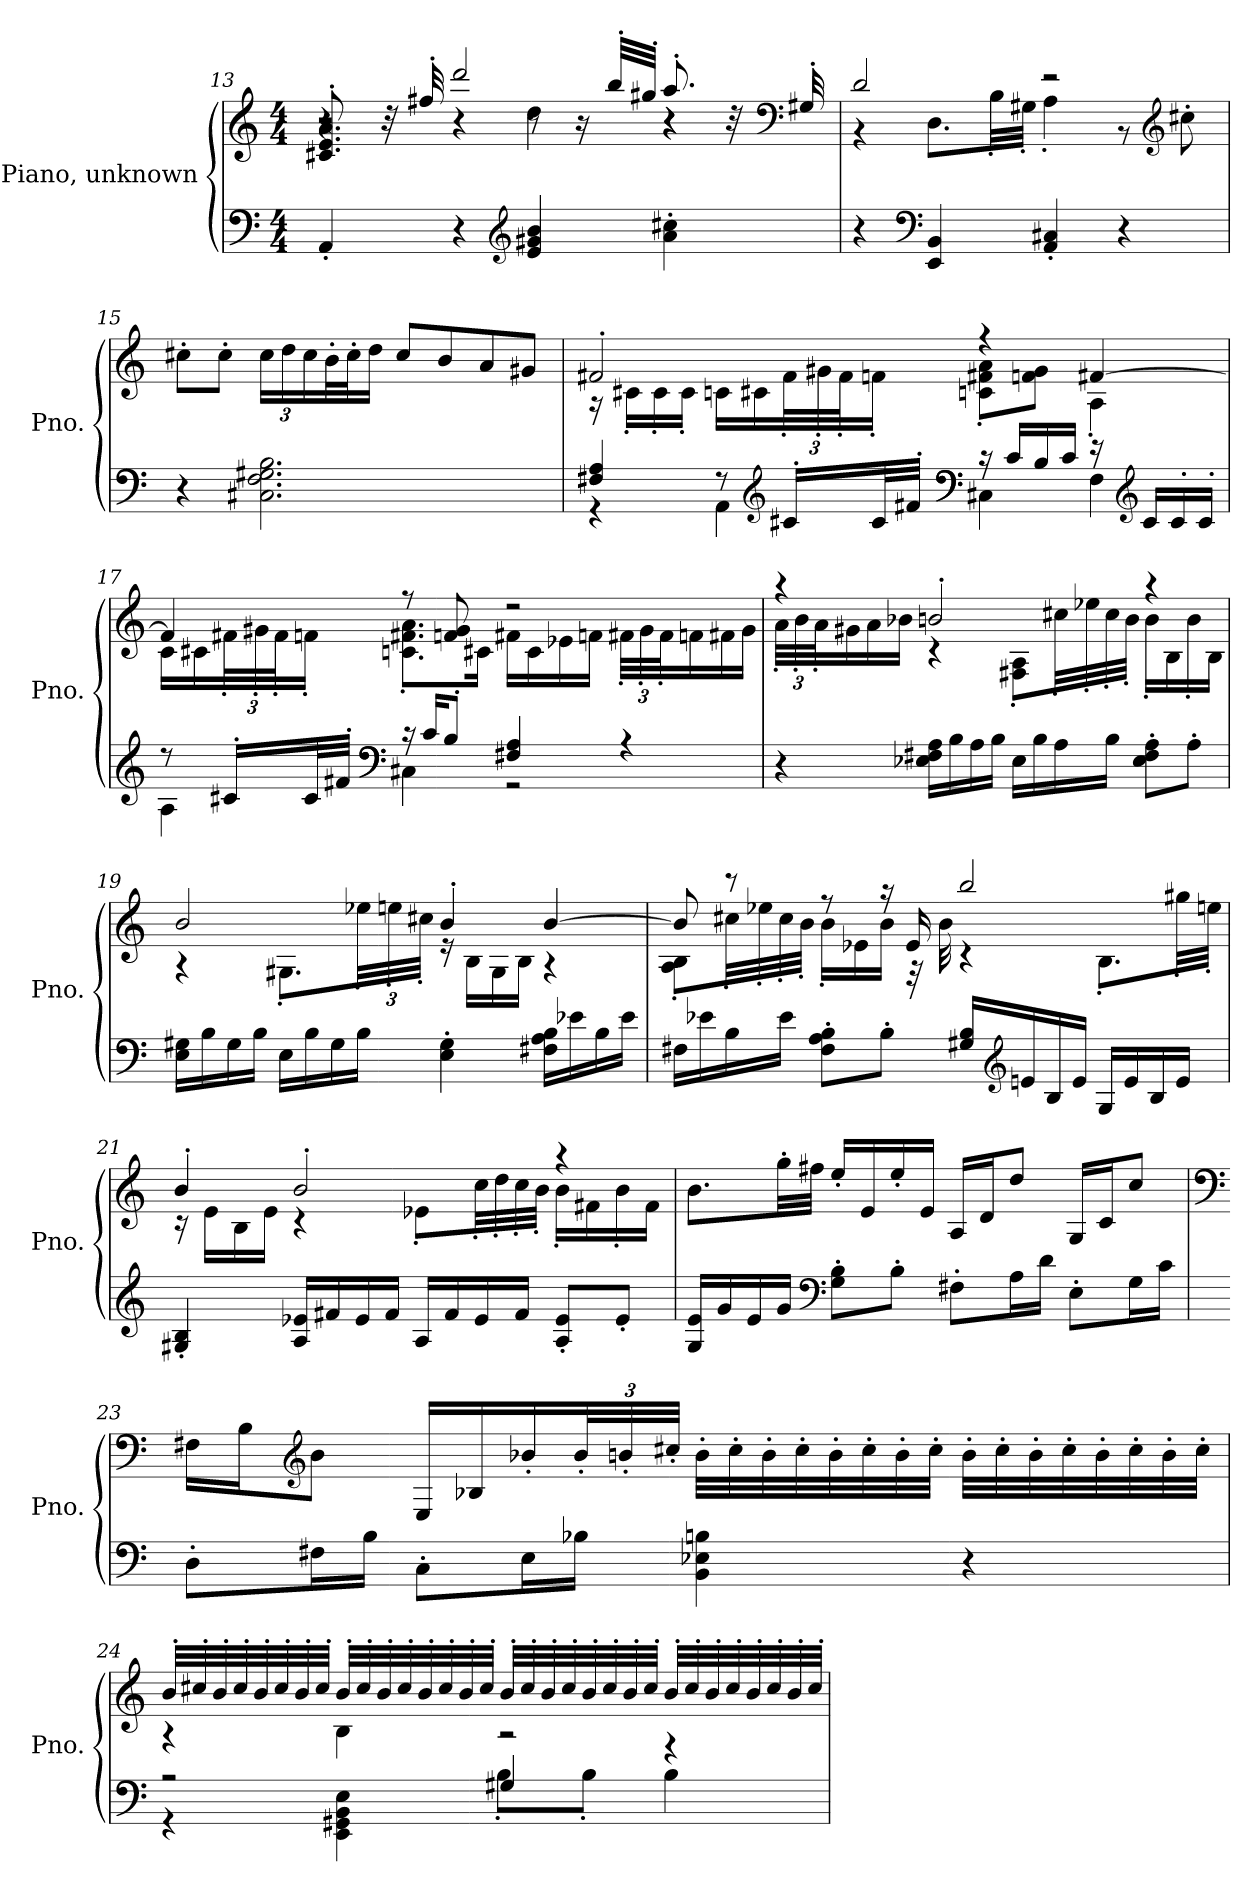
**kern	**kern
*part1	*part1
*staff2	*staff1
*I"Piano, unknown	*
*I'Pno.	*
!!LO:LB:g=z
*clefF4	*clefG2
*k[]	*k[]
*M4/4	*M4/4
=13	=13
*	*^
*	*	*^
4AA'/	4r	2r	8.c#X/' 8.e/' 8.a/'
.	.	.	32r
.	.	.	32ff#X'/
4r	2ddd/	.	4r
*clefG2	*	*	*
4e/ 4g#X/ 4b/	.	4dd\	8r
.	.	.	16r
.	.	.	32bb'/LLL
.	.	.	32gg#X'/JJJ
4a\' 4cc#X\'	4r	4r	8.aa'/
.	.	.	32r
*	*clefF4	*	*
.	.	.	32G#X'/
*	*	*v	*v
=14	=14	=14
4r	2d/	4r
*clefF4	*	*
4EE/ 4BB/	.	8.D\L
.	.	32B'\LL
.	.	32G#X'\JJJ
4AA/' 4C#X/'	2r	4A'\
4r	.	8r
*	*clefG2	*
.	.	8cc#X'\
*	*v	*v
!!LO:PB:g=z
=15	=15
4r	8cc#X'\L
.	8cc#'\J
*	*Xbrackettup
2.C#X\ 2.F\ 2.G#X\ 2.B\	24cc#\LL
.	24dd\
.	24cc#\
.	32b'\L
.	32cc#'\J
.	16dd\JJ
.	8cc#/L
.	8b/
.	8a/
.	8g#X/J
!!LO:LB:g=z
=16	=16
*^	*^
4F#X/ 4A/	4r	2f#X'/	16r
.	.	.	16c#X'\LL
.	.	.	16c#'\
.	.	.	16c#'\JJ
8r	4AA\	.	16cn\LL
.	.	.	16c#X\
*clefG2	*	*	*
16c#X'/LL	.	.	48f#'\L
.	.	.	48g#X'\
.	.	.	48f#'\J
32c#/L	.	.	16fn'\JJ
32f#X'/JJJ	.	.	.
*clefF4	*	*	*
16r	4C#X\	4r	8cn\' 8f#X\' 8a\'L
16c#/LL	.	.	.
16B/	.	.	8fn\ 8g#\J
16c#/JJ	.	.	.
16r	4F#\	[4f#X/	4A'\
*clefG2	*	*	*
16c#/LL	.	.	.
16c#'/	.	.	.
16c#'/JJ	.	.	.
!!LO:LB:g=z	!!
=17	=17	=17	=17
8r	4A\	4f#/]	16c\LL
.	.	.	16c#X\
16c#X'/LL	.	.	48f#X'\L
.	.	.	48g#X'\
.	.	.	48f#'\J
32c#/L	.	.	16fn'\JJ
32f#X'/JJJ	.	.	.
*clefF4	*	*	*
16r	4C#X\	8r	8.cn\' 8.f#X\' 8.a\'L
16c#/KL	.	.	.
8B'/J	.	8fn/ 8g#/	.
.	.	.	16c#X\Jk
4F#X/ 4A/	2r	2r	16f#X\LL
.	.	.	16c#\
.	.	.	16e-X\
.	.	.	16fn\JJ
4r	.	.	48f#X'\LLL
.	.	.	48g#'\
.	.	.	48f#'\J
.	.	.	16fn\
.	.	.	16f#X\
.	.	.	16g#\JJ
*v	*v	*	*
!!LO:LB:g=z	!!
=18	=18	=18
4r	4r	48a'\LLL
.	.	48b'\
.	.	48a'\J
.	.	16g#X\
.	.	16a\
.	.	16b-X\JJ
16E-X\ 16F#X\ 16A\LL	2bn'/	4r
16B\	.	.
16A\	.	.
16B\JJ	.	.
16E-\LL	.	8F#X\' 8A\'L
16B\	.	.
16A\	.	32cc#X'\LL
.	.	32ee-X'\
16B\JJ	.	32cc#'\
.	.	32b'\JJJ
8E-\' 8F#\' 8A\'L	4r	16b'\LL
.	.	16B\
8A'\J	.	16b'\
.	.	16B\JJ
=19	=19	=19
16E\ 16G#X\LL	2b/	4r
16B\	.	.
16G#\	.	.
16B\JJ	.	.
16E\LL	.	8.G#X'\L
16B\	.	.
16G#\	.	.
16B\JJ	.	48ee-X'\LL
.	.	48een'\
.	.	48cc#X'\JJJ
4E\' 4G#\'	4b'/	16r
.	.	16B\LL
.	.	16G#\
.	.	16B\JJ
16F#X\ 16A\ 16B\LL	[4b/	4r
16e-X\	.	.
16B\	.	.
16e-\JJ	.	.
!!LO:LB:g=z	!!
=20	=20	=20
16F#X\LL	8b/]	8A\' 8B\'L
16e-X\	.	.
16B\	8r	32cc#X'\LL
.	.	32ee-X'\
16e-\JJ	.	32cc#'\
.	.	32b'\JJJ
8F#\' 8A\' 8B\'L	8r	16b'\LL
.	.	16e-X\
8B'\J	16r	16b\JJ
.	16e-/	32r
.	.	32b\
16G#X/ 16B/LL	2bb/	4r
*clefG2	*	*
16en/	.	.
16B/	.	.
16e/JJ	.	.
16G#/LL	.	8.B'\L
16e/	.	.
16B/	.	.
16e/JJ	.	32gg#X'\LL
.	.	32een'\JJJ
=21	=21	=21
4G#X/' 4B/'	4b'/	16r
.	.	16e\LL
.	.	16B\
.	.	16e\JJ
16A/ 16e-X/LL	2b'/	4r
16f#X/	.	.
16e-/	.	.
16f#/JJ	.	.
16A/LL	.	8e-X'\L
16f#/	.	.
16e-/	.	32cc'\LL
.	.	32dd'\
16f#/JJ	.	32cc'\
.	.	32b'\JJJ
8A/' 8e-/'L	4r	16b'\LL
.	.	16f#X\
8e-'/J	.	16b'\
.	.	16f#\JJ
*	*v	*v
!!LO:LB:g=z
=22	=22
16G/ 16e/LL	8.b\L
16g/	.
16e/	.
16g/JJ	32gg'\LL
.	32ff#X\JJJ
*clefF4	*
8G\' 8B\'L	16ee'/LL
.	16e/
8B'\J	16ee'/
.	16e/JJ
8F#X'\L	16A/LL
.	16d/J
16A\L	8dd/J
16d\JJ	.
8E'\L	16G/LL
.	16c/J
16G\L	8cc/J
16c\JJ	.
!!LO:PB:g=z
=23	=23
*	*clefF4
8D'\L	16F#X\LL
.	16B\J
*	*clefG2
16F#X\L	8b\J
16B\JJ	.
8C'\L	16E/LL
.	16B-X/
16E\L	16b-X'/
16B-X\JJ	48b-'/L
.	48bn'/
.	48cc#X'/JJJ
4BB\ 4E-X\ 4Bn\	32b'\LLL
.	32cc#'\
.	32b'\
.	32cc#'\
.	32b'\
.	32cc#'\
.	32b'\
.	32cc#'\JJJ
4r	32b'\LLL
.	32cc#'\
.	32b'\
.	32cc#'\
.	32b'\
.	32cc#'\
.	32b'\
.	32cc#'\JJJ
!!LO:LB:g=z
=24	=24
*^	*^
2r	4r	32b'/LLL	4r
.	.	32cc#X'/	.
.	.	32b'/	.
.	.	32cc#'/	.
.	.	32b'/	.
.	.	32cc#'/	.
.	.	32b'/	.
.	.	32cc#'/JJJ	.
.	4EE\ 4GG#X\ 4BB\ 4E\	32b'/LLL	4B\
.	.	32cc#'/	.
.	.	32b'/	.
.	.	32cc#'/	.
.	.	32b'/	.
.	.	32cc#'/	.
.	.	32b'/	.
.	.	32cc#'/JJJ	.
4G#X/	8B'\L	32b'/LLL	2r
.	.	32cc#'/	.
.	.	32b'/	.
.	.	32cc#'/	.
.	8B'\J	32b'/	.
.	.	32cc#'/	.
.	.	32b'/	.
.	.	32cc#'/JJJ	.
4r	4B\	32b'/LLL	.
.	.	32cc#'/	.
.	.	32b'/	.
.	.	32cc#'/	.
.	.	32b'/	.
.	.	32cc#'/	.
.	.	32b'/	.
.	.	32cc#'/JJJ	.
*v	*v	*	*
*	*v	*v
=	=
*-	*-
